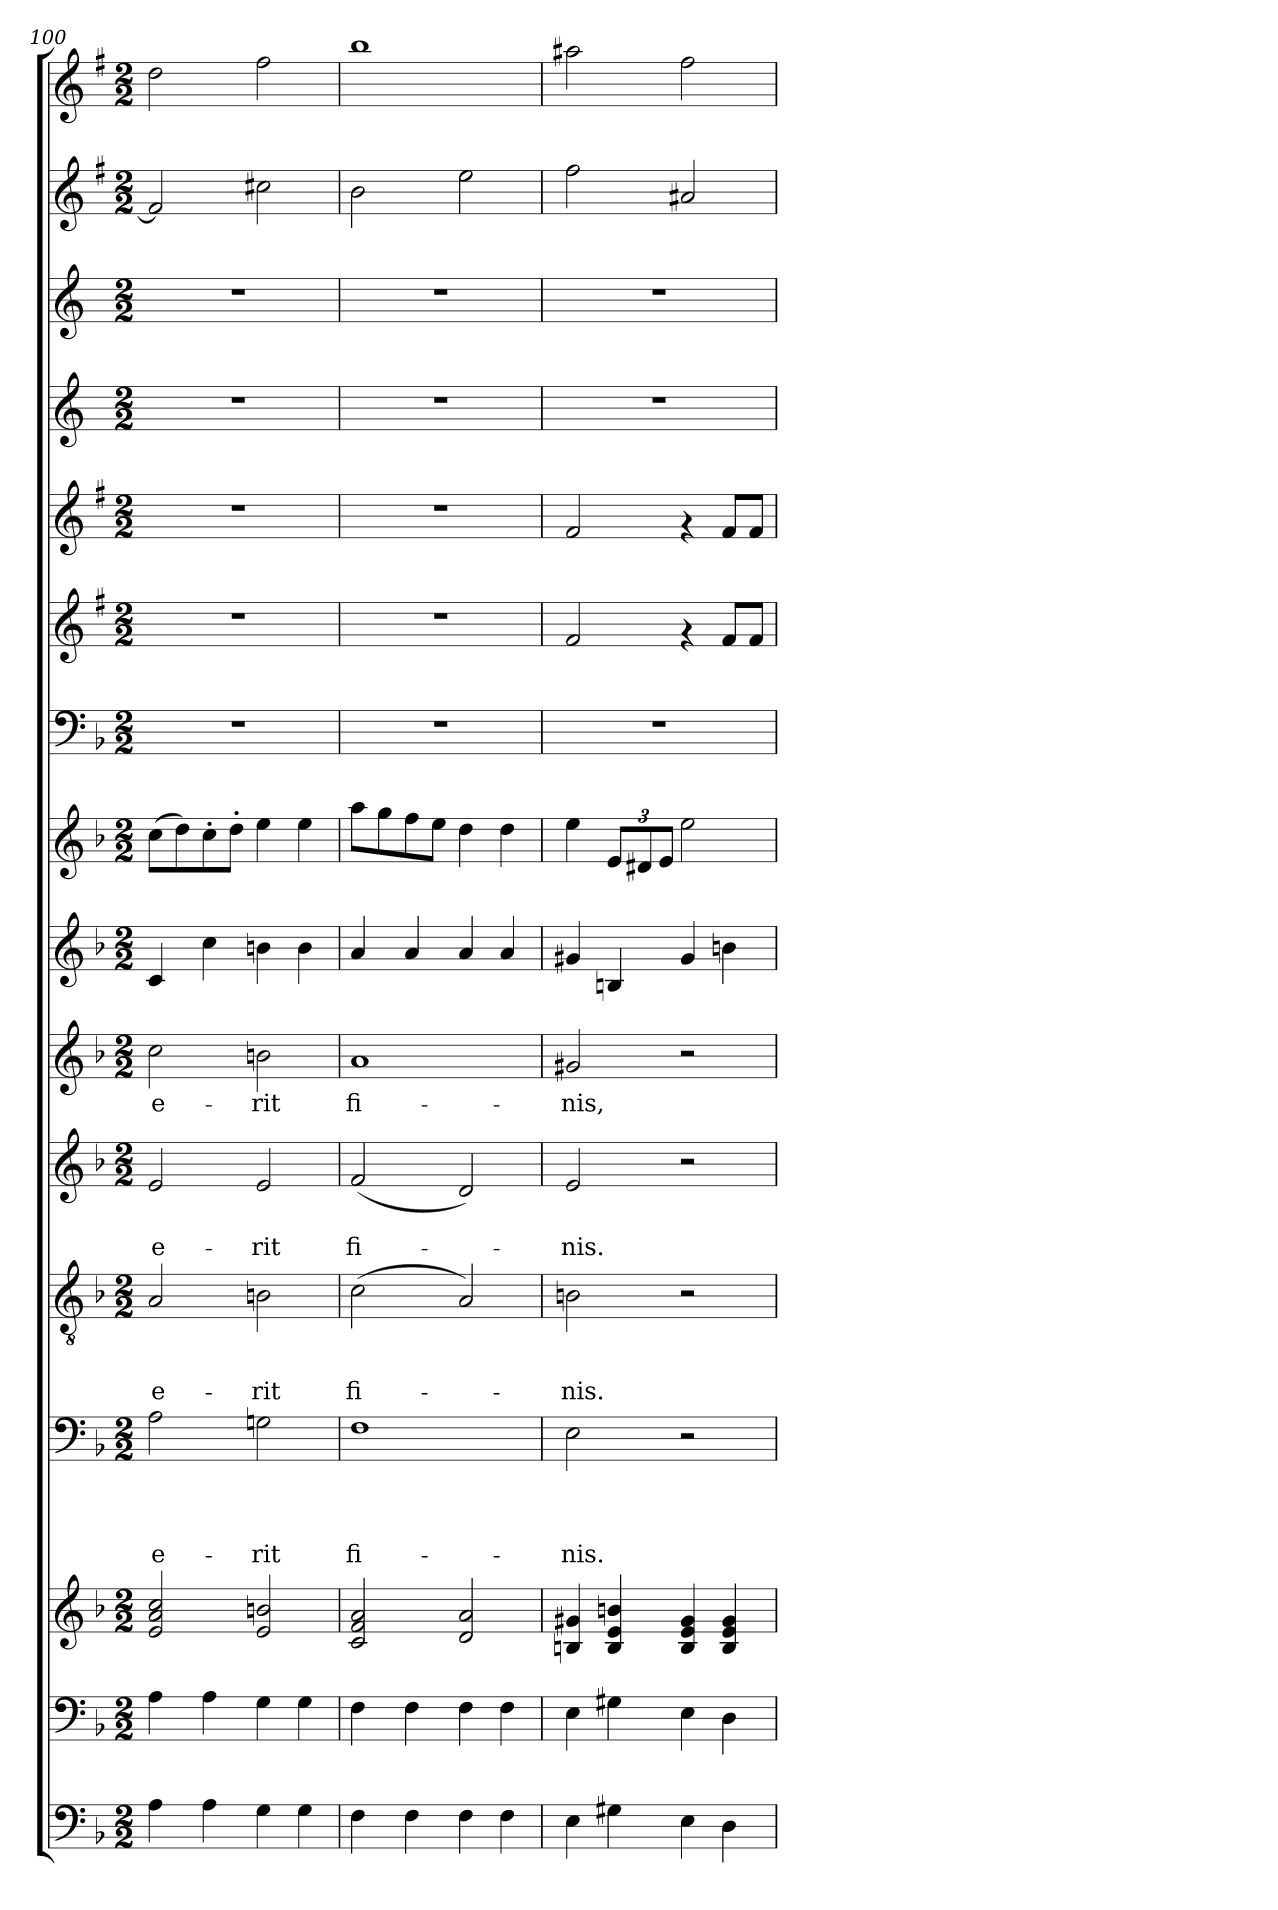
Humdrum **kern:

**kern	**kern	**kern	**kern	**text	**text	**text	**text	**kern	**text	**text	**text	**kern	**text	**text	**kern	**text	**kern	**kern	**kern	**kern	**kern	**kern	**kern	**kern	**kern
*part15	*part14	*part14	*part13	*part13	*part13	*part13	*part13	*part12	*part12	*part12	*part12	*part11	*part11	*part11	*part10	*part10	*part9	*part8	*part7	*part6	*part5	*part4	*part3	*part2	*part1
*staff16	*staff15	*staff14	*staff13	*staff13	*staff13	*staff13	*staff13	*staff12	*staff12	*staff12	*staff12	*staff11	*staff11	*staff11	*staff10	*staff10	*staff9	*staff8	*staff7	*staff6	*staff5	*staff4	*staff3	*staff2	*staff1
*clefF4	*clefF4	*clefG2	*clefF4	*	*	*	*	*clefGv2	*	*	*	*clefG2	*	*	*clefG2	*	*clefG2	*clefG2	*clefF4	*clefG2	*clefG2	*clefG2	*clefG2	*clefG2	*clefG2
*	*	*	*	*	*	*	*	*	*	*	*	*	*	*	*	*	*	*	*	*ITrd1c2	*ITrd1c2	*ITrd-3c-5	*ITrd-3c-5	*ITrd1c2	*ITrd1c2
*k[b-]	*k[b-]	*k[b-]	*k[b-]	*	*	*	*	*k[b-]	*	*	*	*k[b-]	*	*	*k[b-]	*	*k[b-]	*k[b-]	*k[b-]	*k[b-]	*k[b-]	*k[b-]	*k[b-]	*k[b-]	*k[b-]
*F:	*F:	*F:	*F:	*	*	*	*	*F:	*	*	*	*F:	*	*	*F:	*	*F:	*F:	*F:	*F:	*F:	*F:	*F:	*F:	*F:
*M2/2	*M2/2	*M2/2	*M2/2	*	*	*	*	*M2/2	*	*	*	*M2/2	*	*	*M2/2	*	*M2/2	*M2/2	*M2/2	*M2/2	*M2/2	*M2/2	*M2/2	*M2/2	*M2/2
=100	=100	=100	=100	=100	=100	=100	=100	=100	=100	=100	=100	=100	=100	=100	=100	=100	=100	=100	=100	=100	=100	=100	=100	=100	=100
!	!	!	!	!	!	!	!LO:LY:b	!	!	!	!LO:LY:b	!	!	!LO:LY:b	!	!LO:LY:b	!	!	!	!	!	!	!	!	!
4A\	4A\	2e/ 2a/ 2cc/	2A\	.	.	.	e-	2A/	.	.	e-	2e/	.	e-	2cc\	e-	4c/	(>8cc\L	1r	1r	1r	1r	1r	2e/]	2cc\
.	.	.	.	.	.	.	.	.	.	.	.	.	.	.	.	.	.	8dd\)	.	.	.	.	.	.	.
4A\	4A\	.	.	.	.	.	.	.	.	.	.	.	.	.	.	.	4cc\	8cc'>\	.	.	.	.	.	.	.
.	.	.	.	.	.	.	.	.	.	.	.	.	.	.	.	.	.	8dd'>\J	.	.	.	.	.	.	.
!	!	!	!	!	!	!	!LO:LY:b	!	!	!	!LO:LY:b	!	!	!LO:LY:b	!	!LO:LY:b	!	!	!	!	!	!	!	!	!
4G\	4G\	2e/ 2bn/	2Gn\	.	.	.	-rit	2Bn\	.	.	-rit	2e/	.	-rit	2bn\	-rit	4bn\	4ee\	.	.	.	.	.	2bn\	2ee\
4G\	4G\	.	.	.	.	.	.	.	.	.	.	.	.	.	.	.	4b\	4ee\	.	.	.	.	.	.	.
!!LO:PB:g=z
=101	=101	=101	=101	=101	=101	=101	=101	=101	=101	=101	=101	=101	=101	=101	=101	=101	=101	=101	=101	=101	=101	=101	=101	=101	=101
!	!	!	!	!	!	!	!LO:LY:b	!	!	!	!LO:LY:b	!	!	!LO:LY:b	!	!LO:LY:b	!	!	!	!	!	!	!	!	!
4F\	4F\	2c/ 2f/ 2a/	1F	.	.	.	fi-	(>2c\	.	.	fi-	(<2f/	.	fi-	1a	fi-	4a/	8aa\L	1r	1r	1r	1r	1r	2a\	1aa
.	.	.	.	.	.	.	.	.	.	.	.	.	.	.	.	.	.	8gg\	.	.	.	.	.	.	.
4F\	4F\	.	.	.	.	.	.	.	.	.	.	.	.	.	.	.	4a/	8ff\	.	.	.	.	.	.	.
.	.	.	.	.	.	.	.	.	.	.	.	.	.	.	.	.	.	8ee\J	.	.	.	.	.	.	.
4F\	4F\	2d/ 2a/	.	.	.	.	.	2A/)	.	.	.	2d/)	.	.	.	.	4a/	4dd\	.	.	.	.	.	2dd\	.
4F\	4F\	.	.	.	.	.	.	.	.	.	.	.	.	.	.	.	4a/	4dd\	.	.	.	.	.	.	.
=102	=102	=102	=102	=102	=102	=102	=102	=102	=102	=102	=102	=102	=102	=102	=102	=102	=102	=102	=102	=102	=102	=102	=102	=102	=102
!	!	!	!	!	!	!	!LO:LY:b	!	!	!	!LO:LY:b	!	!	!LO:LY:b	!	!LO:LY:b	!	!	!	!	!	!	!	!	!
4E\	4E\	4Bn/ 4g#X/	2E\	.	.	.	-nis.	2Bn\	.	.	-nis.	2e/	.	-nis.	2g#X/	-nis,	4g#X/	4ee\	1r	2e/	2e/	1r	1r	2ee\	2gg#X\
*	*	*	*	*	*	*	*	*	*	*	*	*	*	*	*	*	*	*Xbrackettup	*	*	*	*	*	*	*
4G#X\	4G#X\	4B/ 4e/ 4bn/	.	.	.	.	.	.	.	.	.	.	.	.	.	.	4Bn/	12e/L	.	.	.	.	.	.	.
.	.	.	.	.	.	.	.	.	.	.	.	.	.	.	.	.	.	12d#X/	.	.	.	.	.	.	.
.	.	.	.	.	.	.	.	.	.	.	.	.	.	.	.	.	.	12e/J	.	.	.	.	.	.	.
4E\	4E\	4B/ 4e/ 4g#/	2r	.	.	.	.	2r	.	.	.	2r	.	.	2r	.	4g#/	2ee\	.	4rf	4rf	.	.	2g#X/	2ee\
4D\	4D\	4B/ 4e/ 4g#/	.	.	.	.	.	.	.	.	.	.	.	.	.	.	4bn\	.	.	8e/L	8e/L	.	.	.	.
.	.	.	.	.	.	.	.	.	.	.	.	.	.	.	.	.	.	.	.	8e/J	8e/J	.	.	.	.
=	=	=	=	=	=	=	=	=	=	=	=	=	=	=	=	=	=	=	=	=	=	=	=	=	=
*-	*-	*-	*-	*-	*-	*-	*-	*-	*-	*-	*-	*-	*-	*-	*-	*-	*-	*-	*-	*-	*-	*-	*-	*-	*-
